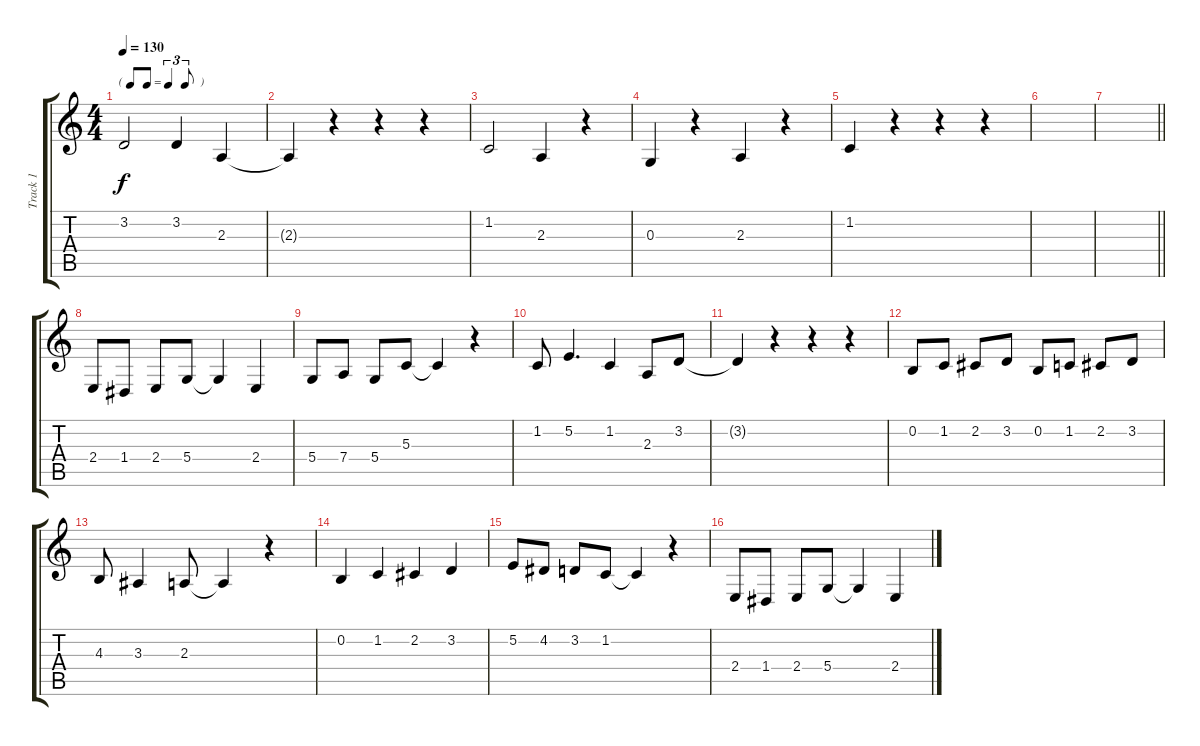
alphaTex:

\track ("Track 1" "Track 1") {instrument tenorsax}
\staff {score tabs}
\tuning (E4 B3 G3 D3 A2 E2) {hide}
\ts (4 4)
\tf triplet8th
\tempo 130
\clef g2
\ks c
3.2.2{dy f} 3.2.4 2.3.4 |
2.3{t}.4 r.4 r.4 r.4 |
1.2.2 2.3.4 r.4 |
0.3.4 r.4 2.3.4 r.4 |
1.2.4 r.4 r.4 r.4 |
|
\barLineRight lightlight
|
2.4.8 1.4.8 2.4.8 5.4.8 5.4{t}.4 2.4.4 |
5.4.8 7.4.8 5.4.8 5.3.8 5.3{t}.4 r.4 |
1.2.8 5.2.4{d} 1.2.4 2.3.8 3.2.8 |
3.2{t}.4 r.4 r.4 r.4 |
0.2.8 1.2.8 2.2.8 3.2.8 0.2.8 1.2.8 2.2.8 3.2.8 |
4.3.8 3.3.4 2.3.8 2.3{t}.4 r.4 |
0.2.4 1.2.4 2.2.4 3.2.4 |
5.2.8 4.2.8 3.2.8 1.2.8 1.2{t}.4 r.4 |
2.4.8 1.4.8 2.4.8 5.4.8 5.4{t}.4 2.4.4
